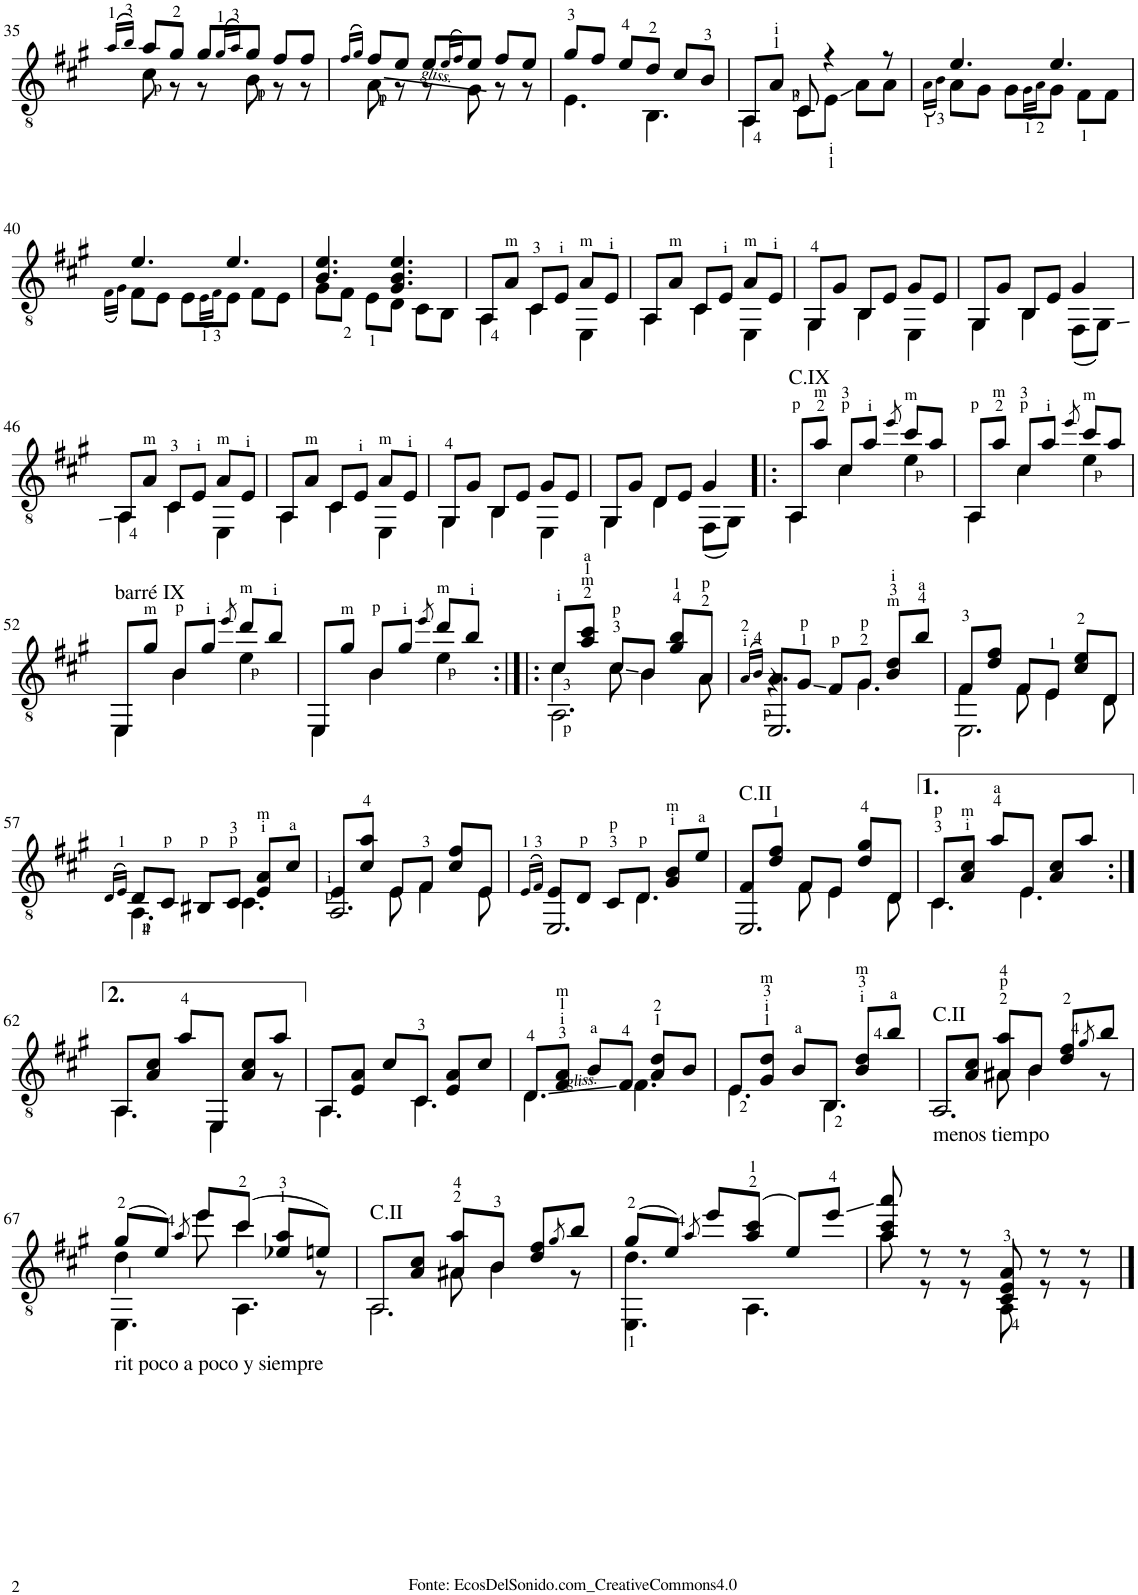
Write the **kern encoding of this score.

**kern
*part1
*staff1
*I"Guitar
*I'Guit.
!!LO:PB:g=z
*clefGv2
*k[f#c#g#]
*M3/4
=35
(16qa/LL
16qb/JJ)
*^
8a/L	8c#\
8g#/J	8r
8g#/L	8r
(16qg#/LL	.
16qa/JJ)	.
8g#/J	8B\
8f#/L	8r
8f#/J	8r
=36	=36
(16qf#/LL	.
16qg#/JJ)	.
8f#/L	8A\
8e/J	8r
8e/L	8r
(16qe/LL	.
16qf#/JJ)	.
8e/J	8G#\
8f#/L	8r
8e/J	8r
=37	=37
8g#/L	4.E\
8f#/J	.
8e/L	.
8d/J	4.BB\
8c#/L	.
8B/J	.
=38	=38
8AA/L	4AA\
8A/J	.
8C#/	8C#\L
4r	8E\J
.	8A\L
8r	8A\J
=39	=39
.	(16qA\LL
.	16qB\JJ)
4.e/	8A\L
.	8G#\J
.	8G#\L
.	(16qG#\LL
.	16qA\JJ)
4.e/	8G#\J
.	8F#\L
.	8F#\J
!!LO:LB:g=z	!!
=40	=40
.	(16qF#\LL
.	16qG#\JJ)
4.e/	8F#\L
.	8E\J
.	8E\L
.	(16qE\LL
.	16qF#\JJ)
4.e/	8E\J
.	8F#\L
.	8E\J
=41	=41
4.B/ 4.e/	8G#\L
.	8F#\J
.	8E\L
4.G#/ 4.B/ 4.e/	8D\J
.	8C#\L
.	8BB\J
=42	=42
8AA/L	4AA\
8A/J	.
8C#/L	4C#\
8E/J	.
8A/L	4EE\
8E/J	.
=43	=43
8AA/L	4AA\
8A/J	.
8C#/L	4C#\
8E/J	.
8A/L	4EE\
8E/J	.
=44	=44
8GG#/L	4GG#\
8G#/J	.
8BB/L	4BB\
8E/J	.
8G#/L	4EE\
8E/J	.
=45	=45
8GG#/L	4GG#\
8G#/J	.
8BB/L	4BB\
8E/J	.
4G#/	(8FF#\L
.	8GG#\J)
!!LO:LB:g=z	!!
=46	=46
8AA/L	4AA\
8A/J	.
8C#/L	4C#\
8E/J	.
8A/L	4EE\
8E/J	.
=47	=47
8AA/L	4AA\
8A/J	.
8C#/L	4C#\
8E/J	.
8A/L	4EE\
8E/J	.
=48	=48
8GG#/L	4GG#\
8G#/J	.
8BB/L	4BB\
8E/J	.
8G#/L	4EE\
8E/J	.
=49	=49
8GG#/L	4GG#\
8G#/J	.
8D/L	4D\
8E/J	.
4G#/	(8FF#\L
.	8GG#\J)
=50!|:	=50!|:
!LO:TX:a:t=C.IX	!
8AA/L	4AA\
8a/J	.
8c#/L	4c#\
8a/J	.
8qee/	.
8cc#/L	4e\
8a/J	.
=51	=51
8AA/L	4AA\
8a/J	.
8c#/L	4c#\
8a/J	.
8qee/	.
8cc#/L	4e\
8a/J	.
!!LO:LB:g=z	!!
=52	=52
!LO:TX:a:t=barré IX	!
8EE/L	4EE\
8g#/J	.
8B/L	4B\
8g#/J	.
8qee/	.
8dd/L	4e\
8b/J	.
=53	=53
8EE/L	4EE\
8g#/J	.
8B/L	4B\
8g#/J	.
8qee/	.
8dd/L	4e\
8b/J	.
=54:|!|:	=54:|!|:
*	*^
8c#/L	4c#\	2.AA\
8a/ 8cc#/J	.	.
8c#/L	8c#\	.
8B/J	4B\	.
8g#/ 8b/L	.	.
8A/J	8A\	.
=55	=55	=55
(16qA/LL	.	.
16qB/JJ)	.	.
8A/L	4.r	2.EE/
8G#/J	.	.
8F#/L	.	.
8G#/J	4.G#\	.
8B/ 8d/L	.	.
8b/J	.	.
=56	=56	=56
8F#/L	4F#\	2.EE\
8d/ 8f#/J	.	.
8F#/L	8F#\	.
8E/J	4E\	.
8c#/ 8e/L	.	.
8D/J	8D\	.
*v	*v	*v
!!LO:LB:g=z
=57
(16qD/LL
16qE/JJ)
*^
8D/L	4.AA\
8C#/J	.
8BB#X/L	.
8C#/J	4.C#\
8E/ 8A/L	.
8c#/J	.
=58	=58
*	*^
8E/L	4E/	2.AA/
8c#/ 8a/J	.	.
8E/L	8E\	.
8F#/J	4F#\	.
8c#/ 8f#/L	.	.
8E/J	8E\	.
=59	=59	=59
(16qE/LL	.	.
16qF#/JJ)	.	.
8E/L	4.ryy	2.EE/
8D/J	.	.
8C#/L	.	.
8D/J	4.D\	.
8G#/ 8B/L	.	.
8e/J	.	.
=60	=60	=60
!LO:TX:a:t=C.II	!	!
8F#/L	4F#/	2.EE/
8d/ 8f#/J	.	.
8F#/L	8F#\	.
8E/J	4E\	.
8d/ 8g#/L	.	.
8D/J	8D\	.
*	*v	*v
=61	=61
8C#/L	4.C#\
8A/ 8c#/J	.
8a/L	.
8E/J	4.E\
8A/ 8c#/L	.
8a/J	.
!!LO:LB:g=z	!!
=62:|!	=62:|!
8AA/L	4.AA\
8A/ 8c#/J	.
8a/L	.
8EE/J	4EE\
8A/ 8c#/L	.
8a/J	8r
=63	=63
8AA/L	4.AA\
8E/ 8A/J	.
8c#/L	.
8C#/J	4.C#\
8E/ 8A/L	.
8c#/J	.
=64	=64
8D/L	4.D\
8F#/ 8A/J	.
8B/L	.
8F#/J	4.F#\
8A/ 8d/L	.
8B/J	.
=65	=65
8E/L	4.E\
8G#/ 8d/J	.
8B/L	.
8BB/J	4.BB\
8B/ 8d/L	.
8b/J	.
=66	=66
*	*^
!LO:TX:b:t=menos tiempo	!	!
!LO:TX:a:t=C.II	!	!
8AA/L	4ryy	2.AA/
8A/ 8c#/J	.	.
8A#X/ 8a/L	8A#\	.
8B/J	4B\	.
8d/ 8f#/L	.	.
8qg#/	.	.
8b/J	8r	.
!!LO:LB:g=z	!!	!!
=67	=67	=67
!LO:TX:b:t=rit poco a poco y siempre	!	!
(8g#/L	4d\	4.EE\
8e/J)	.	.
8qa/	.	.
8ee/L	8ee\	.
(8cc#/J	4cc#\	4.AA\
8e-X/ 8a/L	.	.
8en/J)	8r	.
=68	=68	=68
!LO:TX:a:t=C.II	!	!
8AA/L	4ryy	2.AA\
8A/ 8c#/J	.	.
8A#X/ 8a/L	8A#\	.
8B/J	4B\	.
8d/ 8f#/L	.	.
8qg#/	.	.
8b/J	8r	.
*	*v	*v
=69	=69
(8g#/L	4.EE\ 4.d\
8e/J)	.
8qa/	.
8ee/L	.
(8a/ 8cc#/J	4.AA\
8e/L)	.
8ee/J	.
=70	=70
8a/ 8cc#/ 8aa/	8a\
8r	8r
8r	8r
8C#/ 8E/ 8A/	8AA\
8r	8r
8r	8r
*v	*v
==
*-
